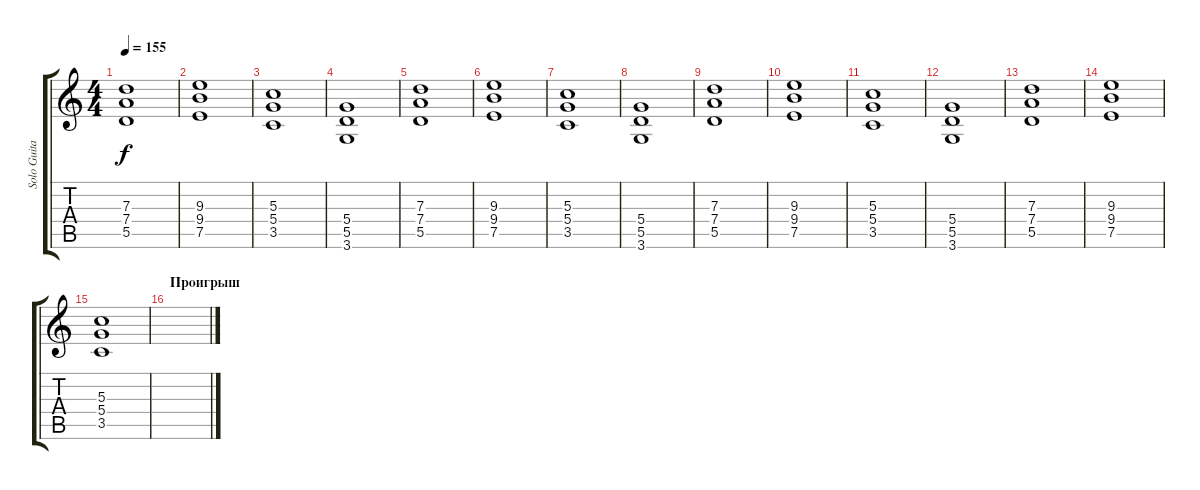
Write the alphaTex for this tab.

\track ("Solo Guitar" "Solo Guita") {instrument distortionguitar}
\staff {score tabs}
\tuning (E4 B3 G3 D3 A2 E2) {hide}
\ts (4 4)
\tempo 155
\clef g2
\ks c
(7.3 7.4 5.5).1{dy f} |
(9.3 9.4 7.5).1 |
(5.3 5.4 3.5).1 |
(5.4 5.5 3.6).1 |
(7.3 7.4 5.5).1 |
(9.3 9.4 7.5).1 |
(5.3 5.4 3.5).1 |
(5.4 5.5 3.6).1 |
(7.3 7.4 5.5).1 |
(9.3 9.4 7.5).1 |
(5.3 5.4 3.5).1 |
(5.4 5.5 3.6).1 |
(7.3 7.4 5.5).1 |
(9.3 9.4 7.5).1 |
\section ("" "")
(5.3 5.4 3.5).1 |
\section ("" "Проигрыш")
